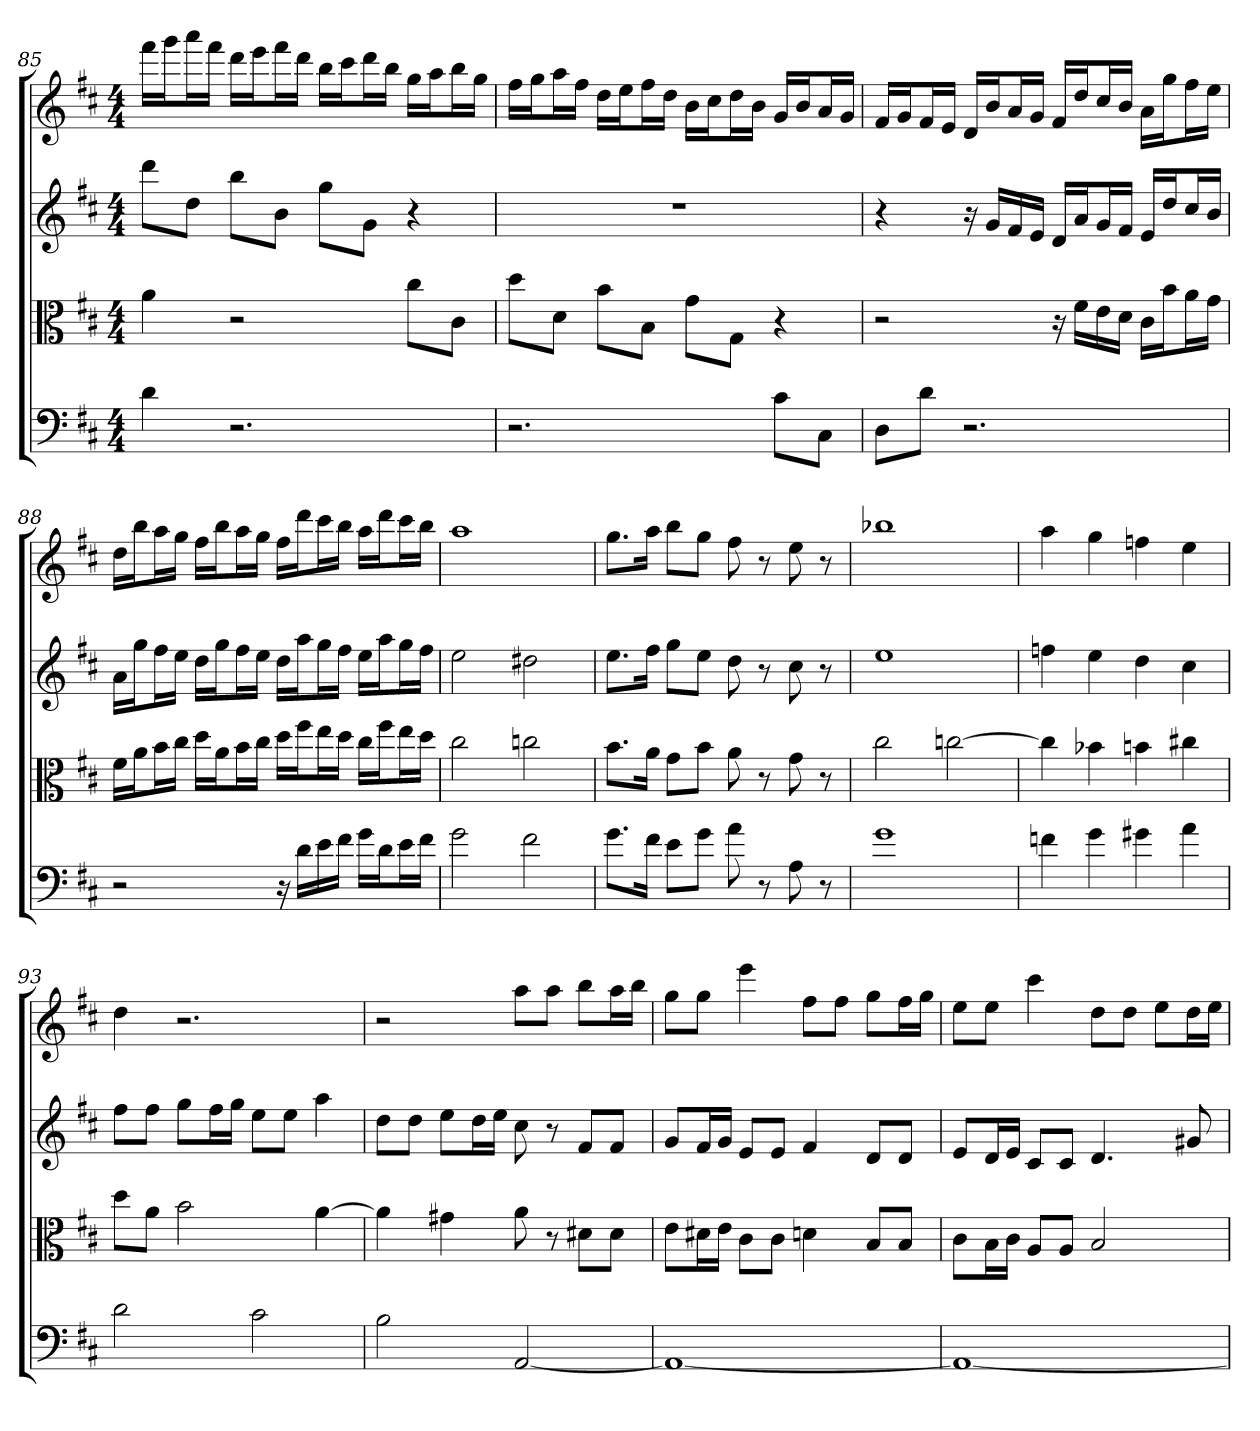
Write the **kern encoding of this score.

**kern	**kern	**kern	**kern
*part4	*part3	*part2	*part1
*staff4	*staff3	*staff2	*staff1
*clefF4	*clefC3	*	*
*k[f#c#]	*k[f#c#]	*k[f#c#]	*k[f#c#]
*D:	*D:	*D:	*D:
*M4/4	*M4/4	*M4/4	*M4/4
=85	=85	=85	=85
4d	4a	8dddL	16fff#LL
.	.	.	16gggJ
.	.	8ddJ	16aaaL
.	.	.	16fff#JJ
2.r	2r	8bbL	16dddLL
.	.	.	16eeeJ
.	.	8bJ	16fff#L
.	.	.	16dddJJ
.	.	8ggL	16bbLL
.	.	.	16ccc#J
.	.	8gJ	16dddL
.	.	.	16bbJJ
.	8cc#\L	4r	16ggLL
.	.	.	16aaJ
.	8c#\J	.	16bbL
.	.	.	16ggJJ
=86	=86	=86	=86
2.r	8dd\L	1r	16ff#LL
.	.	.	16ggJ
.	8d\J	.	16aaL
.	.	.	16ff#JJ
.	8b\L	.	16ddLL
.	.	.	16eeJ
.	8B\J	.	16ff#L
.	.	.	16ddJJ
.	8g\L	.	16bLL
.	.	.	16cc#J
.	8G\J	.	16ddL
.	.	.	16bJJ
8c#\L	4r	.	16gLL
.	.	.	16bJ
8C#\J	.	.	16aL
.	.	.	16gJJ
=87	=87	=87	=87
8D\L	2r	4r	16f#LL
.	.	.	16gJ
8d\J	.	.	16f#L
.	.	.	16eJJ
2.r	.	16r	16dLL
.	.	16gLL	16bJ
.	.	16f#	16aL
.	.	16eJJ	16gJJ
.	16r	16dLL	16f#LL
.	16f#\LL	16aJ	16ddJ
.	16e\	16gL	16cc#L
.	16d\JJ	16f#JJ	16bJJ
.	16c#\LL	16eLL	16aLL
.	16b\J	16ddJ	16ggJ
.	16a\L	16cc#L	16ff#L
.	16g\JJ	16bJJ	16eeJJ
=88	=88	=88	=88
2r	16f#\LL	16aLL	16ddLL
.	16a\J	16ggJ	16bbJ
.	16b\L	16ff#L	16aaL
.	16cc#\JJ	16eeJJ	16ggJJ
.	16dd\LL	16ddLL	16ff#LL
.	16a\J	16ggJ	16bbJ
.	16b\L	16ff#L	16aaL
.	16cc#\JJ	16eeJJ	16ggJJ
16r	16dd\LL	16ddLL	16ff#LL
16d\LL	16ff#\J	16aaJ	16dddJ
16e\	16ee\L	16ggL	16ccc#L
16f#\JJ	16dd\JJ	16ff#JJ	16bbJJ
16g\LL	16cc#\LL	16eeLL	16aaLL
16d\J	16ff#\J	16aaJ	16dddJ
16e\L	16ee\L	16ggL	16ccc#L
16f#\JJ	16dd\JJ	16ff#JJ	16bbJJ
=89	=89	=89	=89
2g	2cc#	2ee	1aa
2f#	2ccn	2dd#X	.
=90	=90	=90	=90
8.g\L	8.b\L	8.eeL	8.ggL
16f#\Jk	16a\Jk	16ff#Jk	16aaJk
8e\L	8g\L	8ggL	8bbL
8g\J	8b\J	8eeJ	8ggJ
8a	8a	8dd	8ff#
8r	8r	8r	8r
8A	8g	8cc#	8ee
8r	8r	8r	8r
=91	=91	=91	=91
1g	2cc#	1ee	1bb-X
.	[2ccn	.	.
=92	=92	=92	=92
4fn	4cc]	4ffn	4aa
4g	4b-X	4ee	4gg
4g#X	4bn	4dd	4ffn
4a	4cc#X	4cc#	4ee
=93	=93	=93	=93
2d	8dd\L	8ff#L	4dd
.	8a\J	8ff#J	.
.	2b	8ggL	2.r
.	.	16ff#L	.
.	.	16ggJJ	.
2c#	.	8eeL	.
.	.	8eeJ	.
.	[4a	4aa	.
=94	=94	=94	=94
2B	4a]	8ddL	2r
.	.	8ddJ	.
.	4g#X	8eeL	.
.	.	16ddL	.
.	.	16eeJJ	.
[2AA	8a	8cc#	8aaL
.	8r	8r	8aaJ
.	8d#X\L	8f#L	8bbL
.	8d#\J	8f#J	16aaL
.	.	.	16bbJJ
=95	=95	=95	=95
1AA_	8e\L	8gL	8ggL
.	16d#X\L	16f#L	8ggJ
.	16e\JJ	16gJJ	.
.	8c#\L	8eL	4eee
.	8c#\J	8eJ	.
.	4dn	4f#	8ff#L
.	.	.	8ff#J
.	8B/L	8dL	8ggL
.	8B/J	8dJ	16ff#L
.	.	.	16ggJJ
=96	=96	=96	=96
1AA_	8c#\L	8eL	8eeL
.	16B\L	16dL	8eeJ
.	16c#\JJ	16eJJ	.
.	8A/L	8c#L	4ccc#
.	8A/J	8c#J	.
.	2B	4.d	8ddL
.	.	.	8ddJ
.	.	.	8eeL
.	.	8g#X	16ddL
.	.	.	16eeJJ
=	=	=	=
*-	*-	*-	*-
